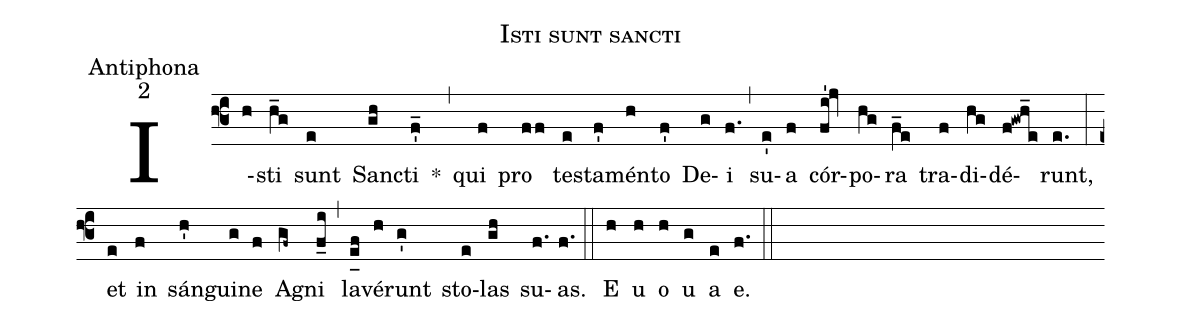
name:Isti sunt sancti;
office-part:Antiphona;
mode:2;
%%
(f3) I(h)sti(h_g) sunt(e) San(gh)cti(f'_) *(,) qui(f) pro(ff) te(e)sta(f')mén(h)to(f') De(g)i(f.) (,) su(e')a(f) cór(fi'!jv)po(hg)ra(f_e) tra(f)di(hg)dé(f!gwh_e)runt,(e.) (:) et(e) in(f) sán(h')gui(g)ne(f) A(gf~)gni(f_i) (,) la(e_[uh:l]f)vé(h)runt(g') sto(e)las(gh) su(f.)as.(f.) (::) <eu>E(h) u(h) o(h) u(g) a(e) e.</eu>(f.) (::)
